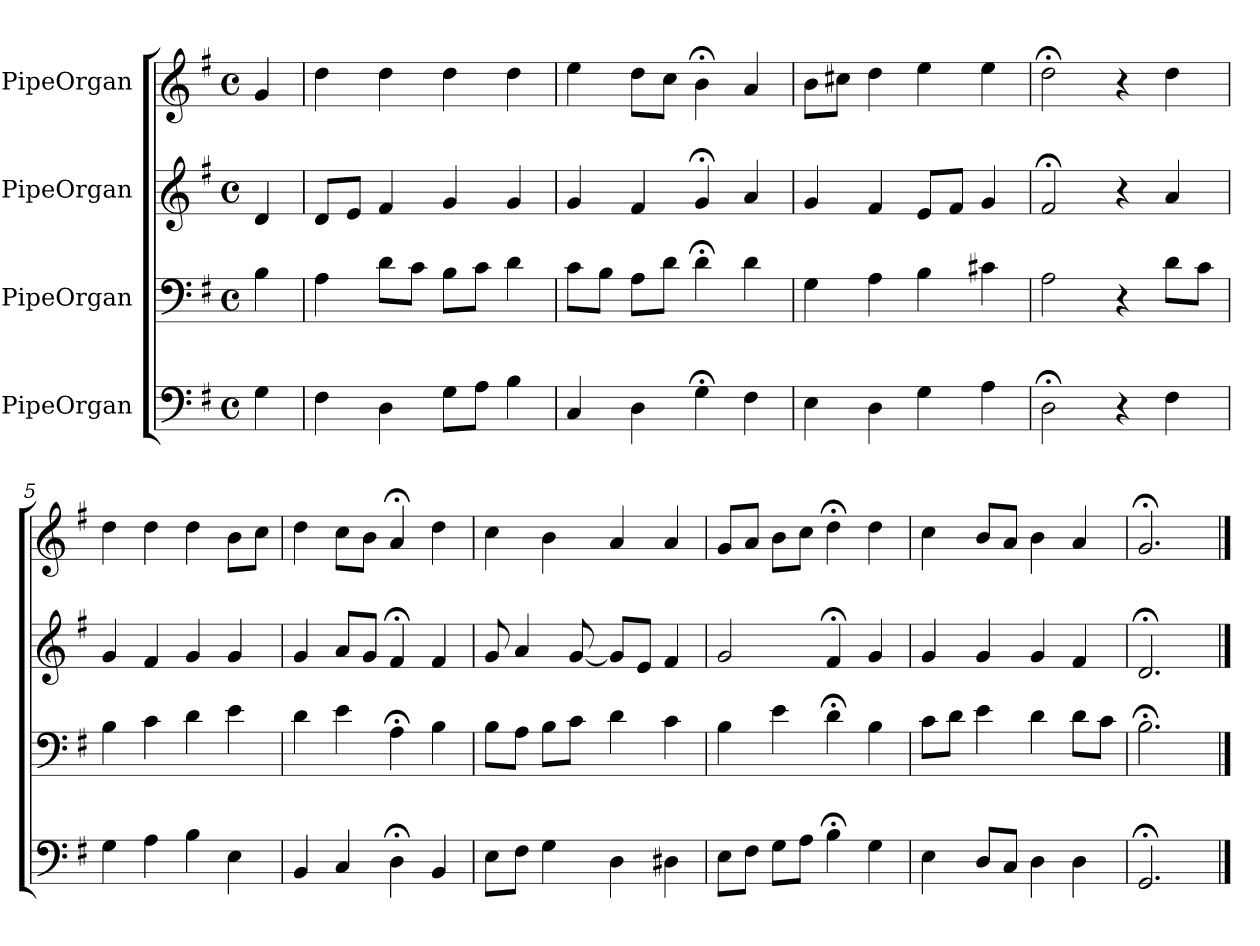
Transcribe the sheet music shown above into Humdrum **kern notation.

**kern	**kern	**kern	**kern
*part4	*part3	*part2	*part1
*staff4	*staff3	*staff2	*staff1
*I"PipeOrgan	*I"PipeOrgan	*I"PipeOrgan	*I"PipeOrgan
*clefF4	*clefF4	*clefG2	*clefG2
*k[f#]	*k[f#]	*k[f#]	*k[f#]
*G:	*G:	*G:	*G:
*M4/4	*M4/4	*M4/4	*M4/4
*met(c)	*met(c)	*met(c)	*met(c)
*MM60	*MM60	*MM60	*MM60
=	=	=	=
4G	4B	4d	4g
=1	=1	=1	=1
4F#	4A	8d/L	4dd
.	.	8e/J	.
4D	8d\L	4f#	4dd
.	8c\J	.	.
8G\L	8B\L	4g	4dd
8A\J	8c\J	.	.
4B	4d	4g	4dd
=2	=2	=2	=2
4C	8c\L	4g	4ee
.	8B\J	.	.
4D	8A\L	4f#	8dd\L
.	8d\J	.	8cc\J
4G;<	4d;<	4g;<	4b;<
4F#	4d	4a	4a
=3	=3	=3	=3
4E	4G	4g	8b\L
.	.	.	8cc#X\J
4D	4A	4f#	4dd
4G	4B	8e/L	4ee
.	.	8f#/J	.
4A	4c#X	4g	4ee
=4	=4	=4	=4
2D;<	2A	2f#;<	2dd;<
4r	4r	4r	4r
4F#	8d\L	4a	4dd
.	8c\J	.	.
=5	=5	=5	=5
4G	4B	4g	4dd
4A	4c	4f#	4dd
4B	4d	4g	4dd
4E	4e	4g	8b\L
.	.	.	8cc\J
=6	=6	=6	=6
4BB	4d	4g	4dd
4C	4e	8a/L	8cc\L
.	.	8g/J	8b\J
4D;<	4A;<	4f#;<	4a;<
4BB	4B	4f#	4dd
=7	=7	=7	=7
8E\L	8B\L	8g	4cc
8F#\J	8A\J	4a	.
4G	8B\L	.	4b
.	8c\J	[8g	.
4D	4d	8g/L]	4a
.	.	8e/J	.
4D#X	4c	4f#	4a
=8	=8	=8	=8
8E\L	4B	2g	8g/L
8F#\J	.	.	8a/J
8G\L	4e	.	8b\L
8A\J	.	.	8cc\J
4B;<	4d;<	4f#;<	4dd;<
4G	4B	4g	4dd
=9	=9	=9	=9
4E	8c\L	4g	4cc
.	8d\J	.	.
8D/L	4e	4g	8b/L
8C/J	.	.	8a/J
4D	4d	4g	4b
4D	8d\L	4f#	4a
.	8c\J	.	.
=10	=10	=10	=10
2.GG;<	2.B;<	2.d;<	2.g;<
==	==	==	==
*-	*-	*-	*-
